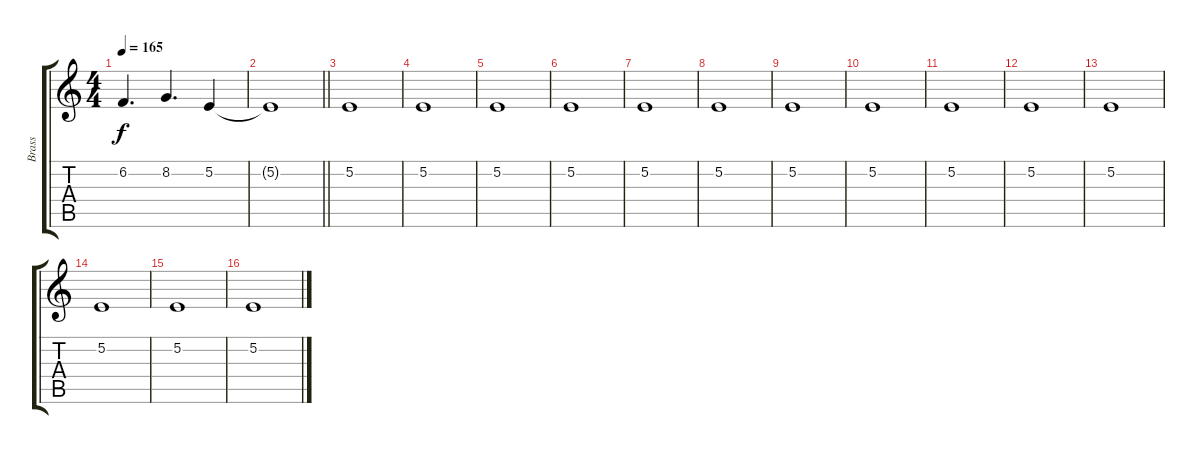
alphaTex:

\track ("Brass" "Brass") {instrument brasssection}
\staff {score tabs}
\tuning (E4 B3 G3 D3 A2 E2) {hide}
\ts (4 4)
\tempo 165
\clef g2
\ks c
6.2.4{d dy f} 8.2.4{d} 5.2.4 |
\barLineRight lightlight
5.2{t}.1 |
5.2.1 |
5.2.1 |
5.2.1 |
5.2.1 |
5.2.1 |
5.2.1 |
5.2.1 |
5.2.1 |
5.2.1 |
5.2.1 |
5.2.1 |
5.2.1 |
5.2.1 |
5.2.1
